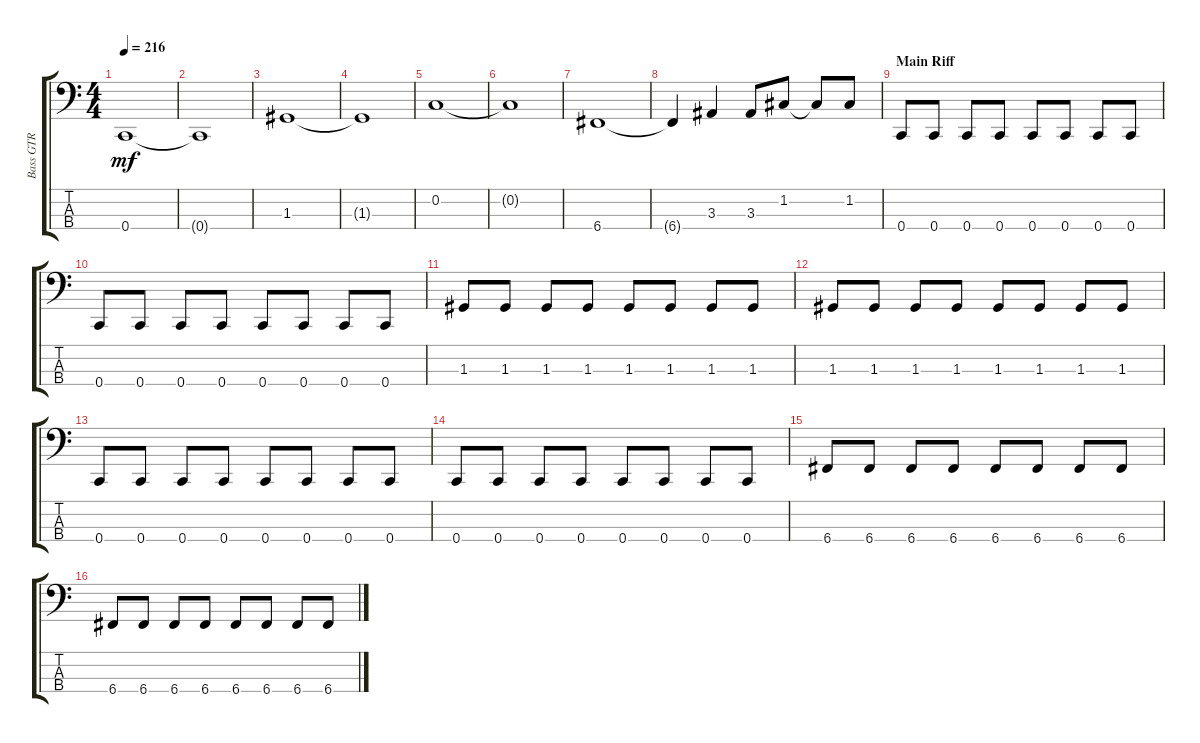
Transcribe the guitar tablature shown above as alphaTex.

\track ("Bass GTR" "Bass GTR") {instrument electricbassfinger}
\staff {score tabs}
\tuning (F2 C2 G1 C1) {hide}
\ts (4 4)
\tempo 216
\clef f4
\ks aminor
0.4.1{dy mf} |
0.4{t}.1 |
1.3.1 |
1.3{t}.1 |
0.2.1 |
0.2{t}.1 |
6.4.1 |
6.4{t}.4 3.3.4 3.3.8 1.2.8 1.2{t}.8 1.2.8 |
\section ("" "Main Riff")
0.4.8 0.4.8 0.4.8 0.4.8 0.4.8 0.4.8 0.4.8 0.4.8 |
0.4.8 0.4.8 0.4.8 0.4.8 0.4.8 0.4.8 0.4.8 0.4.8 |
1.3.8 1.3.8 1.3.8 1.3.8 1.3.8 1.3.8 1.3.8 1.3.8 |
1.3.8 1.3.8 1.3.8 1.3.8 1.3.8 1.3.8 1.3.8 1.3.8 |
0.4.8 0.4.8 0.4.8 0.4.8 0.4.8 0.4.8 0.4.8 0.4.8 |
0.4.8 0.4.8 0.4.8 0.4.8 0.4.8 0.4.8 0.4.8 0.4.8 |
6.4.8 6.4.8 6.4.8 6.4.8 6.4.8 6.4.8 6.4.8 6.4.8 |
6.4.8 6.4.8 6.4.8 6.4.8 6.4.8 6.4.8 6.4.8 6.4.8
